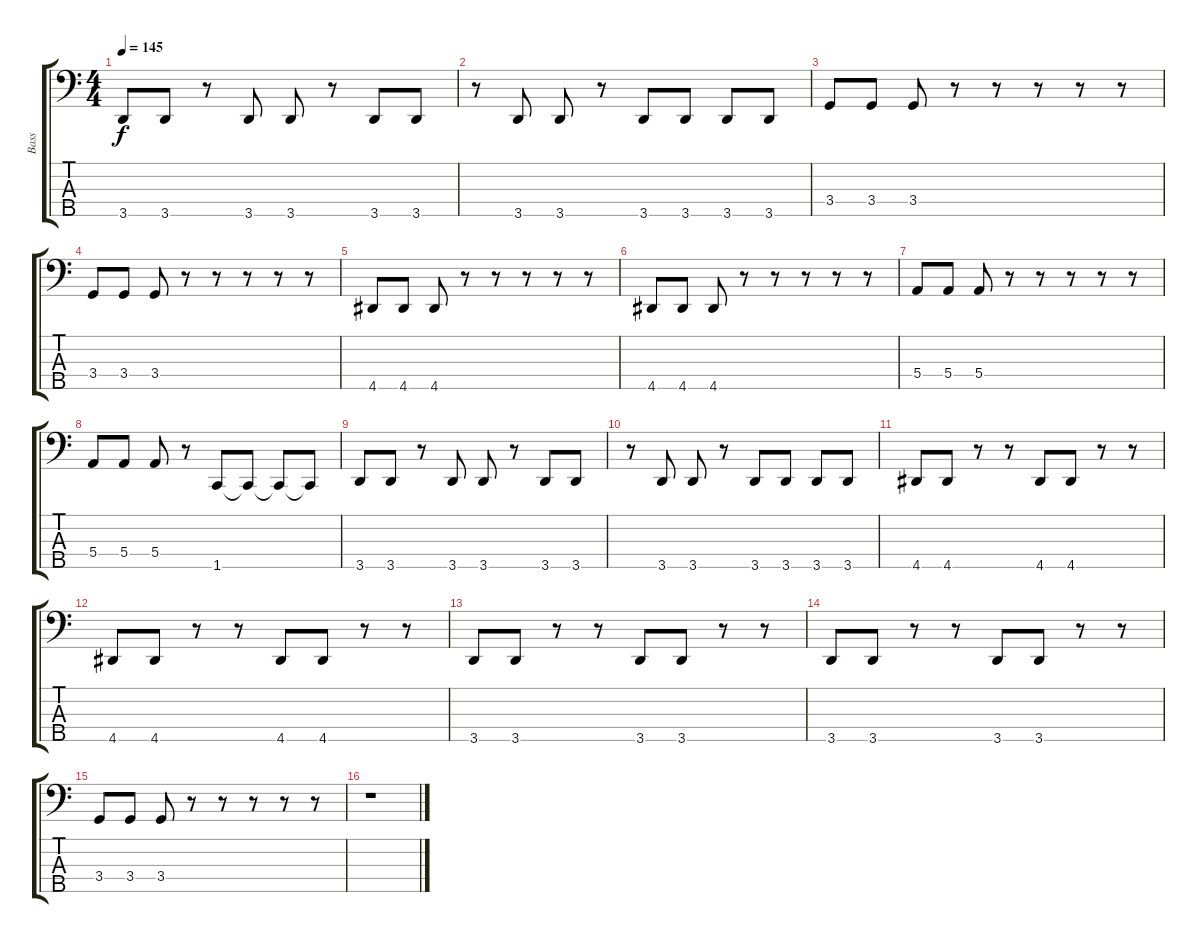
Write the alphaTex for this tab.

\track ("Bass" "Bass") {instrument electricbasspick}
\staff {score tabs}
\tuning (G2 D2 A1 E1 B0) {hide}
\ts (4 4)
\tempo 145
\clef f4
\ks c
3.5.8{dy f} 3.5.8 r.8 3.5.8 3.5.8 r.8 3.5.8 3.5.8 |
r.8 3.5.8 3.5.8 r.8 3.5.8 3.5.8 3.5.8 3.5.8 |
3.4.8 3.4.8 3.4.8 r.8 r.8 r.8 r.8 r.8 |
3.4.8 3.4.8 3.4.8 r.8 r.8 r.8 r.8 r.8 |
4.5.8 4.5.8 4.5.8 r.8 r.8 r.8 r.8 r.8 |
4.5.8 4.5.8 4.5.8 r.8 r.8 r.8 r.8 r.8 |
5.4.8 5.4.8 5.4.8 r.8 r.8 r.8 r.8 r.8 |
5.4.8 5.4.8 5.4.8 r.8 1.5.8 1.5{t}.8 1.5{t}.8 1.5{t}.8 |
3.5.8 3.5.8 r.8 3.5.8 3.5.8 r.8 3.5.8 3.5.8 |
r.8 3.5.8 3.5.8 r.8 3.5.8 3.5.8 3.5.8 3.5.8 |
4.5.8 4.5.8 r.8 r.8 4.5.8 4.5.8 r.8 r.8 |
4.5.8 4.5.8 r.8 r.8 4.5.8 4.5.8 r.8 r.8 |
3.5.8 3.5.8 r.8 r.8 3.5.8 3.5.8 r.8 r.8 |
3.5.8 3.5.8 r.8 r.8 3.5.8 3.5.8 r.8 r.8 |
3.4.8 3.4.8 3.4.8 r.8 r.8 r.8 r.8 r.8 |
r.1
